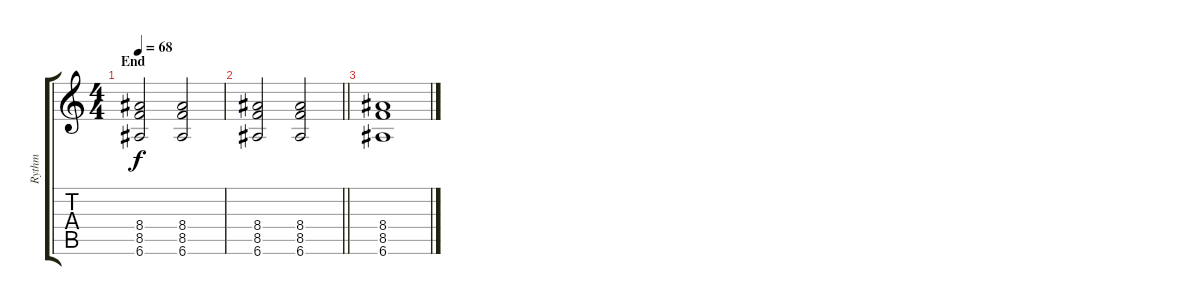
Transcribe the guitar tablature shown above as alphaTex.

\track ("Rythm" "Rythm") {instrument distortionguitar}
\staff {score tabs}
\tuning (E4 B3 G3 D3 A2 E2) {hide}
\ts (4 4)
\section ("" "End")
\tempo 68
\clef g2
\ks c
(8.4 8.5 6.6).2{dy f} (8.4 8.5 6.6).2 |
\barLineRight lightlight
(8.4 8.5 6.6).2 (8.4 8.5 6.6).2 |
(8.4 8.5 6.6).1
